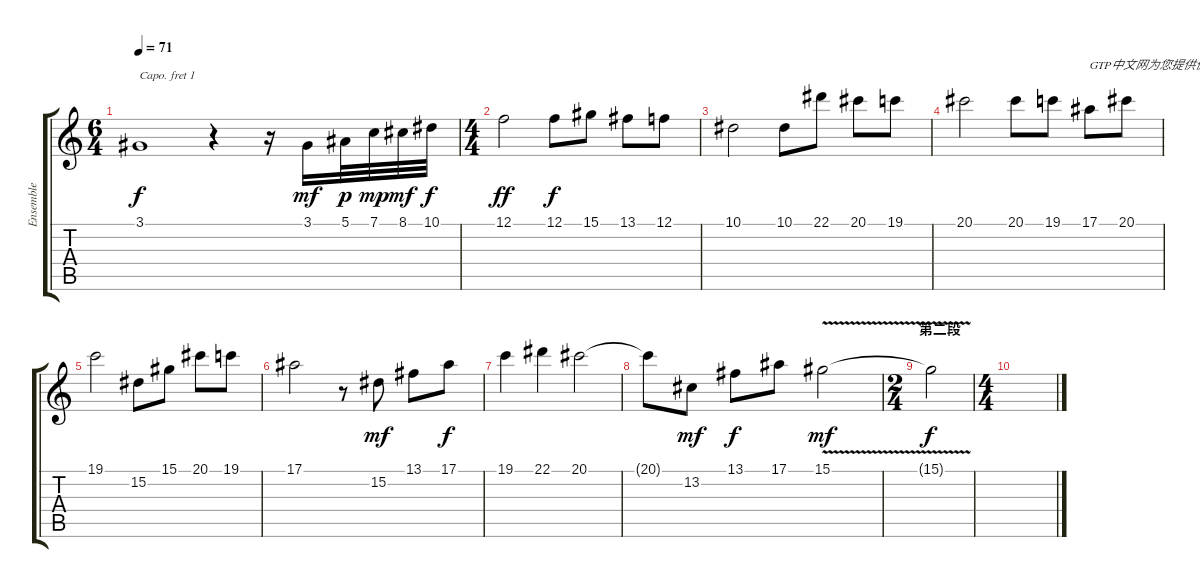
\track ("Ensemble" "Ensemble") {instrument stringensemble1}
\staff {score tabs}
\capo 1
\tuning (E4 B3 G3 D3 A2 E2) {hide}
\ts (6 4)
\tempo 71
\clef g2
\ks c
3.1.1{dy f} r.4 r.16 3.1.16{dy mf} 5.1.32{dy p} 7.1.32{dy mp} 8.1.32{dy mf} 10.1.32{dy f} |
\ts (4 4)
12.1.2{dy ff} 12.1.8{dy f} 15.1.8 13.1.8 12.1.8 |
10.1.2 10.1.8 22.1.8 20.1.8 19.1.8 |
20.1.2 20.1.8 19.1.8 17.1.8{txt "GTP中文网为您提供优秀的谱子"} 20.1.8 |
19.1.2 15.2.8 15.1.8 20.1.8 19.1.8 |
17.1.2 r.8 15.2.8{dy mf} 13.1.8 17.1.8{dy f} |
19.1.4 22.1.4 20.1.2 |
20.1{t}.8 13.2.8{dy mf} 13.1.8{dy f} 17.1.8 15.1{v}.2{dy mf} |
\ts (2 4)
\section ("" "第二段")
15.1{t}.2{dy f} |
\ts (4 4)
